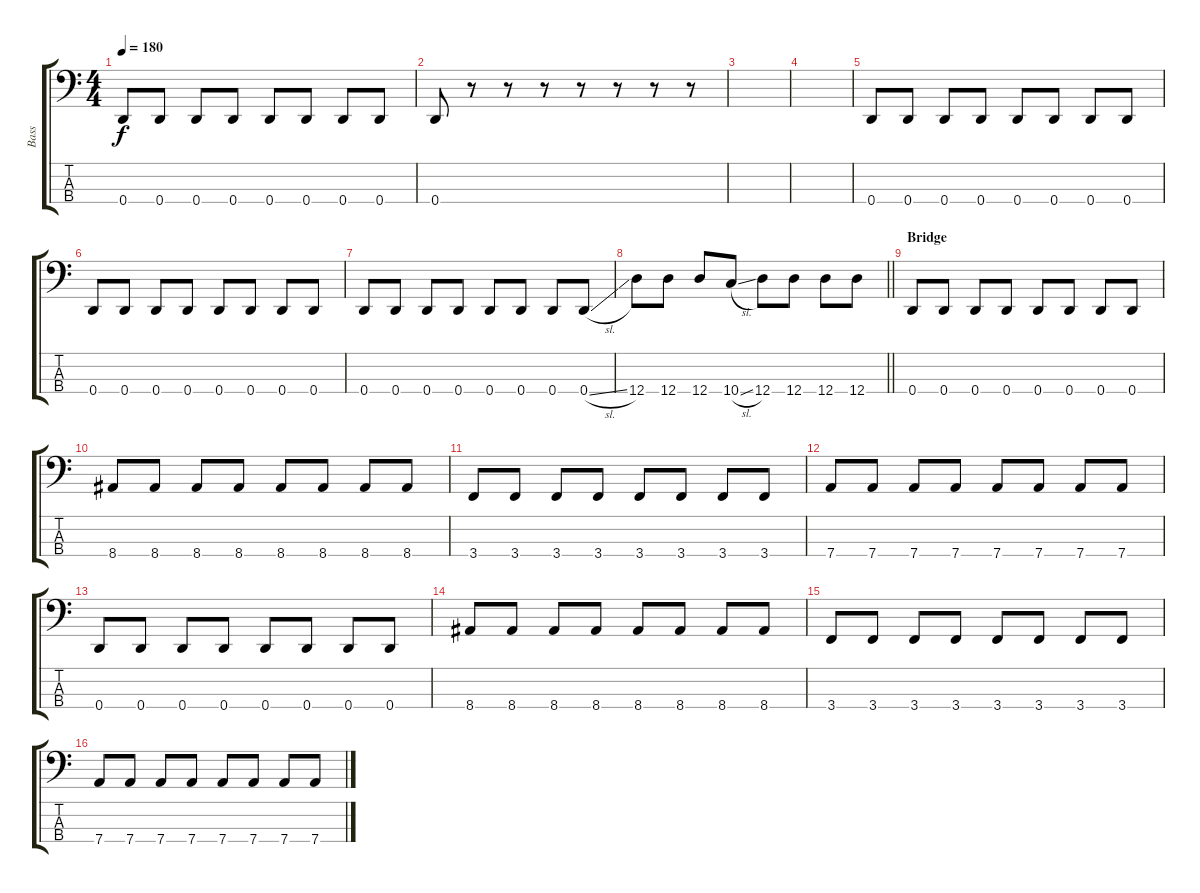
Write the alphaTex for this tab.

\track ("Bass " "Bass ") {instrument electricbasspick}
\staff {score tabs}
\tuning (G2 D2 A1 D1) {hide}
\ts (4 4)
\tempo 180
\clef f4
\ks c
0.4.8{dy f} 0.4.8 0.4.8 0.4.8 0.4.8 0.4.8 0.4.8 0.4.8 |
0.4.8 r.8 r.8 r.8 r.8 r.8 r.8 r.8 |
|
|
0.4.8 0.4.8 0.4.8 0.4.8 0.4.8 0.4.8 0.4.8 0.4.8 |
0.4.8 0.4.8 0.4.8 0.4.8 0.4.8 0.4.8 0.4.8 0.4.8 |
0.4.8 0.4.8 0.4.8 0.4.8 0.4.8 0.4.8 0.4.8 0.4{sl}.8 |
\barLineRight lightlight
12.4.8 12.4.8 12.4.8 10.4{sl}.8 12.4.8 12.4.8 12.4.8 12.4.8 |
\section ("" "Bridge")
0.4.8 0.4.8 0.4.8 0.4.8 0.4.8 0.4.8 0.4.8 0.4.8 |
8.4.8 8.4.8 8.4.8 8.4.8 8.4.8 8.4.8 8.4.8 8.4.8 |
3.4.8 3.4.8 3.4.8 3.4.8 3.4.8 3.4.8 3.4.8 3.4.8 |
7.4.8 7.4.8 7.4.8 7.4.8 7.4.8 7.4.8 7.4.8 7.4.8 |
0.4.8 0.4.8 0.4.8 0.4.8 0.4.8 0.4.8 0.4.8 0.4.8 |
8.4.8 8.4.8 8.4.8 8.4.8 8.4.8 8.4.8 8.4.8 8.4.8 |
3.4.8 3.4.8 3.4.8 3.4.8 3.4.8 3.4.8 3.4.8 3.4.8 |
7.4.8 7.4.8 7.4.8 7.4.8 7.4.8 7.4.8 7.4.8 7.4.8
